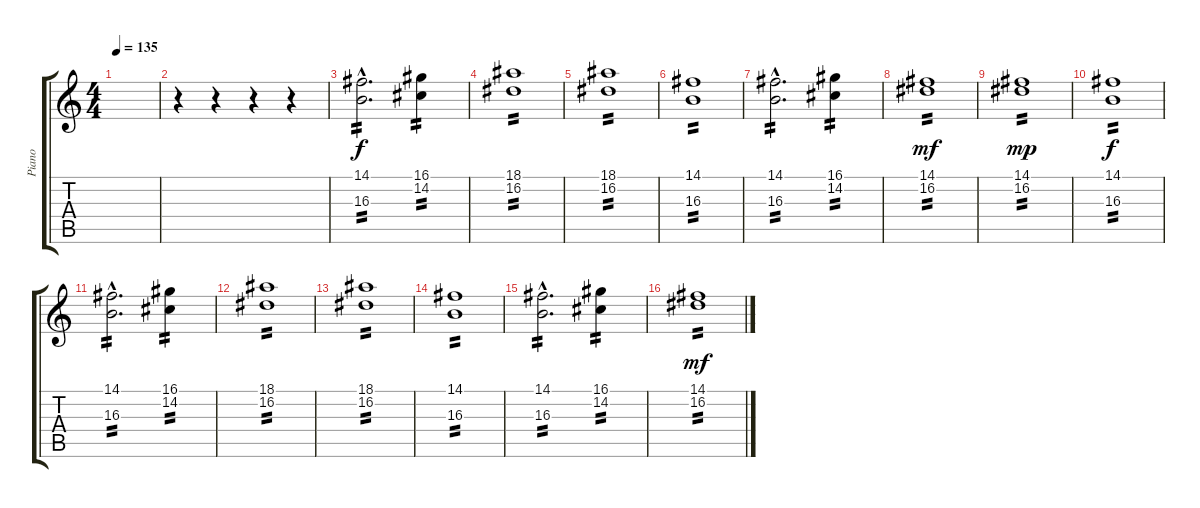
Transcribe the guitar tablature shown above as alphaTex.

\track ("Piano" "Piano") {instrument brightacousticpiano}
\staff {score tabs}
\tuning (E4 B3 G3 D3 A2 E2) {hide}
\ts (4 4)
\tempo 135
\clef g2
\ks c
|
r.4 r.4 r.4 r.4 |
(14.1{hac} 16.3{hac}).2{d tp 2} (16.1 14.2).4{tp 2} |
(18.1 16.2).1{tp 2} |
(18.1 16.2).1{tp 2} |
(14.1 16.3).1{tp 2} |
(14.1{hac} 16.3{hac}).2{d tp 2} (16.1 14.2).4{tp 2} |
(14.1 16.2).1{tp 2 dy mf} |
(14.1 16.2).1{tp 2 dy mp} |
\section ("" "")
(14.1 16.3).1{tp 2 dy f} |
(14.1{hac} 16.3{hac}).2{d tp 2} (16.1 14.2).4{tp 2} |
(18.1 16.2).1{tp 2} |
(18.1 16.2).1{tp 2} |
(14.1 16.3).1{tp 2} |
(14.1{hac} 16.3{hac}).2{d tp 2} (16.1 14.2).4{tp 2} |
(14.1 16.2).1{tp 2 dy mf}
